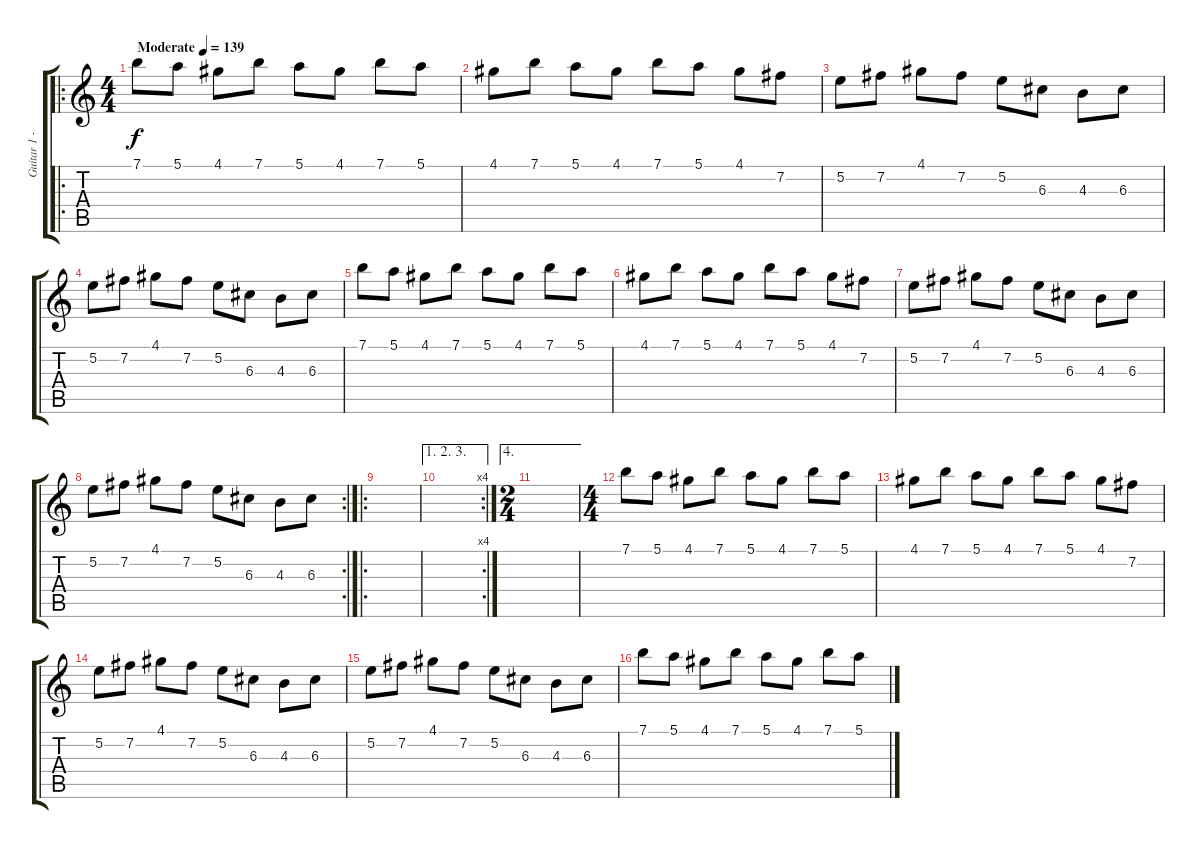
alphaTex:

\track ("Guitar 1 - Dist" "Guitar 1 -") {instrument distortionguitar}
\staff {score tabs}
\tuning (E4 B3 G3 D3 A2 E2) {hide}
\ro
\ts (4 4)
\tempo (139 "Moderate")
\clef g2
\ks c
7.1.8{dy f instrument distortionguitar} 5.1.8 4.1.8 7.1.8 5.1.8 4.1.8 7.1.8 5.1.8 |
4.1.8 7.1.8 5.1.8 4.1.8 7.1.8 5.1.8 4.1.8 7.2.8 |
5.2.8 7.2.8 4.1.8 7.2.8 5.2.8 6.3.8 4.3.8 6.3.8 |
5.2.8 7.2.8 4.1.8 7.2.8 5.2.8 6.3.8 4.3.8 6.3.8 |
7.1.8 5.1.8 4.1.8 7.1.8 5.1.8 4.1.8 7.1.8 5.1.8 |
4.1.8 7.1.8 5.1.8 4.1.8 7.1.8 5.1.8 4.1.8 7.2.8 |
5.2.8 7.2.8 4.1.8 7.2.8 5.2.8 6.3.8 4.3.8 6.3.8 |
\rc 2
5.2.8 7.2.8 4.1.8 7.2.8 5.2.8 6.3.8 4.3.8 6.3.8 |
\ro
|
\ae (1 2 3)
\rc 4
|
\ae 4
\ts (2 4)
|
\ts (4 4)
7.1.8 5.1.8 4.1.8 7.1.8 5.1.8 4.1.8 7.1.8 5.1.8 |
4.1.8 7.1.8 5.1.8 4.1.8 7.1.8 5.1.8 4.1.8 7.2.8 |
5.2.8 7.2.8 4.1.8 7.2.8 5.2.8 6.3.8 4.3.8 6.3.8 |
5.2.8 7.2.8 4.1.8 7.2.8 5.2.8 6.3.8 4.3.8 6.3.8 |
7.1.8 5.1.8 4.1.8 7.1.8 5.1.8 4.1.8 7.1.8 5.1.8
